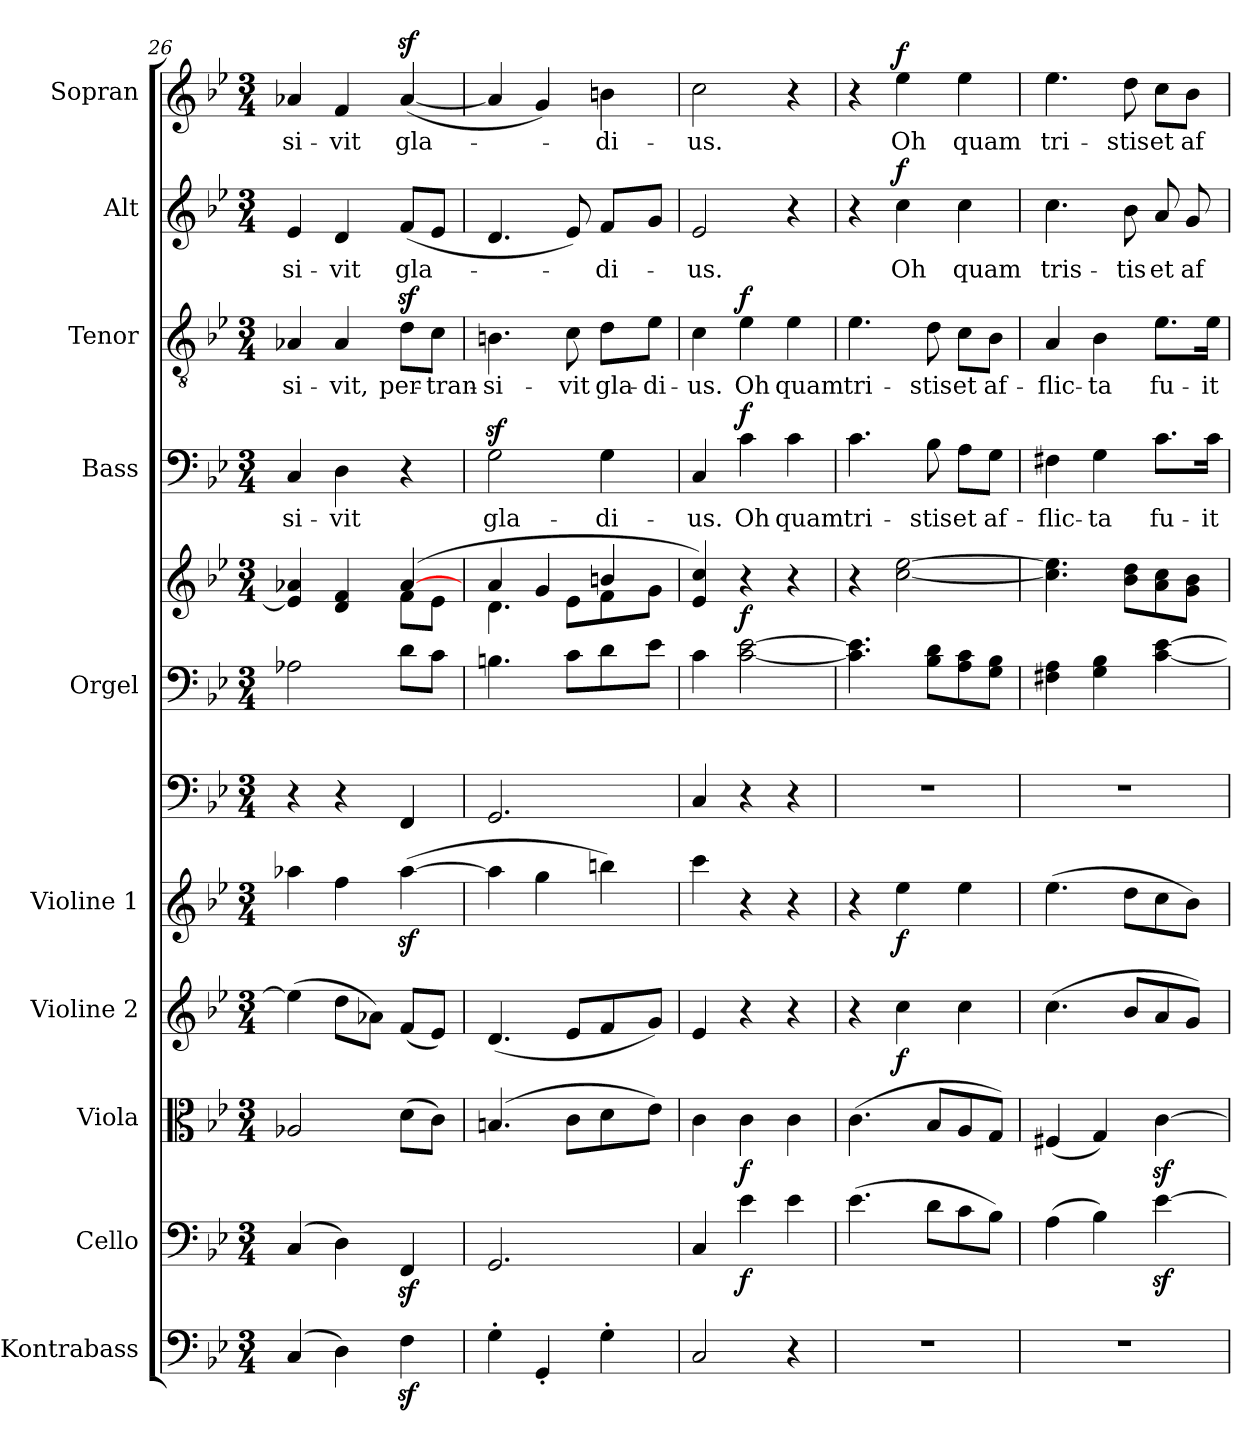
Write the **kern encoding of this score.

**kern	**kern	**dynam	**kern	**dynam	**kern	**dynam	**kern	**dynam	**kern	**kern	**kern	**dynam	**kern	**text	**dynam	**kern	**text	**dynam	**kern	**text	**dynam	**kern	**text	**dynam
*part11	*part10	*part10	*part9	*part9	*part8	*part8	*part7	*part7	*part6	*part5	*part5	*part5	*part4	*part4	*part4	*part3	*part3	*part3	*part2	*part2	*part2	*part1	*part1	*part1
*staff12	*staff11	*staff11	*staff10	*staff10	*staff9	*staff9	*staff8	*staff8	*staff7	*staff6	*staff5	*staff5/6	*staff4	*staff4	*staff4	*staff3	*staff3	*staff3	*staff2	*staff2	*staff2	*staff1	*staff1	*staff1
*I"Kontrabass	*I"Cello	*	*I"Viola	*	*I"Violine 2	*	*I"Violine 1	*	*	*I"Orgel	*	*	*I"Bass	*	*	*I"Tenor	*	*	*I"Alt	*	*	*I"Sopran	*	*
*I'Kb.	*	*	*I'Vla.	*	*I'Vl. 2	*	*I'Vl. 1	*	*	*I'Org.	*	*	*I'B	*	*	*I'T	*	*	*I'A	*	*	*I'S	*	*
!!LO:PB:g=z
*clefF4	*clefF4	*	*clefC3	*	*clefG2	*	*clefG2	*	*clefF4	*clefF4	*clefG2	*	*clefF4	*	*	*clefGv2	*	*	*clefG2	*	*	*clefG2	*	*
*ITrd7c12	*	*	*	*	*	*	*	*	*	*	*	*	*	*	*	*	*	*	*	*	*	*	*	*
*k[b-e-]	*k[b-e-]	*	*k[b-e-]	*	*k[b-e-]	*	*k[b-e-]	*	*k[b-e-]	*k[b-e-]	*k[b-e-]	*	*k[b-e-]	*	*	*k[b-e-]	*	*	*k[b-e-]	*	*	*k[b-e-]	*	*
*B-:	*B-:	*	*B-:	*	*B-:	*	*B-:	*	*B-:	*B-:	*B-:	*	*B-:	*	*	*B-:	*	*	*B-:	*	*	*B-:	*	*
*M3/4	*M3/4	*	*M3/4	*	*M3/4	*	*M3/4	*	*M3/4	*M3/4	*M3/4	*	*M3/4	*	*	*M3/4	*	*	*M3/4	*	*	*M3/4	*	*
=26	=26	=26	=26	=26	=26	=26	=26	=26	=26	=26	=26	=26	=26	=26	=26	=26	=26	=26	=26	=26	=26	=26	=26	=26
*	*	*	*	*	*	*	*	*	*	*	*^	*	*	*	*	*	*	*	*	*	*	*	*	*
!	!	!	!	!	!	!	!	!	!	!	!	!	!	!	!LO:LY:b	!	!	!LO:LY:b	!	!	!LO:LY:b	!	!	!LO:LY:b	!
(4CC/	(4C/	.	2A-X/	.	(>4ee-\]	.	4aa-X\	.	4r	2A-X\	4e-/] 4a-X/	2ryy	.	4C/	-si-	.	4A-X/	-si-	.	4e-/	-si-	.	4a-X/	-si-	.
!	!	!	!	!	!	!	!	!	!	!	!	!	!	!	!LO:LY:b	!	!	!LO:LY:b	!	!	!LO:LY:b	!	!	!LO:LY:b	!
4DD\)	4D\)	.	.	.	8dd\L	.	4ff\	.	4r	.	4d/ 4f/	.	.	4D\	-vit	.	4A-/	-vit,	.	4d/	-vit	.	4f/	-vit	.
.	.	.	.	.	8a-X\J)	.	.	.	.	.	.	.	.	.	.	.	.	.	.	.	.	.	.	.	.
!	!	!	!	!	!	!	!	!	!	!	!	!	!	!	!	!	!	!LO:LY:b	!	!	!LO:LY:b	!	!	!LO:LY:b	!
4FFz<\	4FFz</	.	(>8d\L	.	(<8f/L	.	(>[4aa-z<\	.	4FF/	8d\L	([>4a-/	8f\L	.	4r	.	.	8dz>\L	per-	.	(<8f/L	gla-	.	([4a-z>/	gla-	.
!	!	!	!	!	!	!	!	!	!	!	!	!	!	!	!	!	!	!LO:LY:b	!	!	!	!	!	!	!
.	.	.	8c\J)	.	8e-/J)	.	.	.	.	8c\J	.	8e-\J	.	.	.	.	8c\J	-tran-	.	8e-/J	.	.	.	.	.
=27	=27	=27	=27	=27	=27	=27	=27	=27	=27	=27	=27	=27	=27	=27	=27	=27	=27	=27	=27	=27	=27	=27	=27	=27	=27
!	!	!	!	!	!	!	!	!	!	!	!	!	!	!	!LO:LY:b	!	!	!LO:LY:b	!	!	!	!	!	!	!
4GG'>\	2.GG/	.	(4.Bn/	.	(<4.d/	.	4aa-\]	.	2.GG/	4.Bn\	4a/	4.d\	.	2Gz>\	gla-	.	4.Bn\	-si-	.	4.d/	.	.	4a-/]	.	.
4GGG'</	.	.	.	.	.	.	4gg\	.	.	.	4g/	.	.	.	.	.	.	.	.	.	.	.	4g/)	.	.
!	!	!	!	!	!	!	!	!	!	!	!	!	!	!	!	!	!	!LO:LY:b	!	!	!	!	!	!	!
.	.	.	8c\L	.	8e-/L	.	.	.	.	8c\L	.	8e-\L	.	.	.	.	8c\	-vit	.	8e-/)	.	.	.	.	.
!	!	!	!	!	!	!	!	!	!	!	!	!	!	!	!LO:LY:b	!	!	!LO:LY:b	!	!	!LO:LY:b	!	!	!LO:LY:b	!
4GG'>\	.	.	8d\	.	8f/	.	4bbn\)	.	.	8d\	4bn/	8f\	.	4G\	-di-	.	8d\L	gla-	.	8f/L	-di-	.	4bn\	-di-	.
!	!	!	!	!	!	!	!	!	!	!	!	!	!	!	!	!	!	!LO:LY:b	!	!	!	!	!	!	!
.	.	.	8e-\J)	.	8g/J)	.	.	.	.	8e-\J	.	8g\J	.	.	.	.	8e-\J	-di-	.	8g/J	.	.	.	.	.
=28	=28	=28	=28	=28	=28	=28	=28	=28	=28	=28	=28	=28	=28	=28	=28	=28	=28	=28	=28	=28	=28	=28	=28	=28	=28
!	!	!	!	!	!	!	!	!	!	!	!	!	!	!	!LO:LY:b	!	!	!LO:LY:b	!	!	!LO:LY:b	!	!	!LO:LY:b	!
*	*	*	*	*	*	*	*	*	*	*	*v	*v	*	*	*	*	*	*	*	*	*	*	*	*	*
2CC/	4C/	.	4c\	.	4e-/	.	4ccc\	.	4C/	4c\	4e-/ 4cc/)	.	4C/	-us.	.	4c\	-us.	.	2e-/	-us.	.	2cc\	-us.	.
!	!	!LO:DY:b	!	!LO:DY:b	!	!	!	!	!	!	!	!LO:DY:b	!	!LO:LY:b	!LO:DY:a	!	!LO:LY:b	!LO:DY:a	!	!	!	!	!	!
.	4e-\	f	4c\	f	4r	.	4r	.	4r	[2c\ [2e-\	4r	f	4c\	Oh	f	4e-\	Oh	f	.	.	.	.	.	.
!	!	!	!	!	!	!	!	!	!	!	!	!	!	!LO:LY:b	!	!	!LO:LY:b	!	!	!	!	!	!	!
4r	4e-\	.	4c\	.	4r	.	4r	.	4r	.	4r	.	4c\	quam	.	4e-\	quam	.	4r	.	.	4r	.	.
=29	=29	=29	=29	=29	=29	=29	=29	=29	=29	=29	=29	=29	=29	=29	=29	=29	=29	=29	=29	=29	=29	=29	=29	=29
!	!	!	!	!	!	!	!	!	!	!	!	!	!	!LO:LY:b	!	!	!LO:LY:b	!	!	!	!	!	!	!
2.r	(>4.e-\	.	(>4.c\	.	4r	.	4r	.	2.r	4.c\] 4.e-\]	4r	.	4.c\	tri-	.	4.e-\	tri-	.	4r	.	.	4r	.	.
!	!	!	!	!	!	!LO:DY:b	!	!LO:DY:b	!	!	!	!	!	!	!	!	!	!	!	!LO:LY:b	!LO:DY:a	!	!LO:LY:b	!LO:DY:a
.	.	.	.	.	4cc\	f	4ee-\	f	.	.	[2cc\ [2ee-\	.	.	.	.	.	.	.	4cc\	Oh	f	4ee-\	Oh	f
!	!	!	!	!	!	!	!	!	!	!	!	!	!	!LO:LY:b	!	!	!LO:LY:b	!	!	!	!	!	!	!
.	8d\L	.	8B-/L	.	.	.	.	.	.	8B-\ 8d\L	.	.	8B-\	-stis	.	8d\	-stis	.	.	.	.	.	.	.
!	!	!	!	!	!	!	!	!	!	!	!	!	!	!LO:LY:b	!	!	!LO:LY:b	!	!	!LO:LY:b	!	!	!LO:LY:b	!
.	8c\	.	8A/	.	4cc\	.	4ee-\	.	.	8A\ 8c\	.	.	8A\L	et	.	8c\L	et	.	4cc\	quam	.	4ee-\	quam	.
!	!	!	!	!	!	!	!	!	!	!	!	!	!	!LO:LY:b	!	!	!LO:LY:b	!	!	!	!	!	!	!
.	8B-\J)	.	8G/J)	.	.	.	.	.	.	8G\ 8B-\J	.	.	8G\J	af-	.	8B-\J	af-	.	.	.	.	.	.	.
=30	=30	=30	=30	=30	=30	=30	=30	=30	=30	=30	=30	=30	=30	=30	=30	=30	=30	=30	=30	=30	=30	=30	=30	=30
!	!	!	!	!	!	!	!	!	!	!	!	!	!	!LO:LY:b	!	!	!LO:LY:b	!	!	!LO:LY:b	!	!	!LO:LY:b	!
2.r	(>4A\	.	(<4F#X/	.	(>4.cc\	.	(>4.ee-\	.	2.r	4F#X\ 4A\	4.cc\] 4.ee-\]	.	4F#X\	-flic-	.	4A/	-flic-	.	4.cc\	tris-	.	4.ee-\	tri-	.
!	!	!	!	!	!	!	!	!	!	!	!	!	!	!LO:LY:b	!	!	!LO:LY:b	!	!	!	!	!	!	!
.	4B-\)	.	4G/)	.	.	.	.	.	.	4G\ 4B-\	.	.	4G\	-ta	.	4B-\	-ta	.	.	.	.	.	.	.
!	!	!	!	!	!	!	!	!	!	!	!	!	!	!	!	!	!	!	!	!LO:LY:b	!	!	!LO:LY:b	!
.	.	.	.	.	8b-/L	.	8dd\L	.	.	.	8b-\ 8dd\L	.	.	.	.	.	.	.	8b-\	-tis	.	8dd\	-stis	.
!	!	!	!	!	!	!	!	!	!	!	!	!	!	!LO:LY:b	!	!	!LO:LY:b	!	!	!LO:LY:b	!	!	!LO:LY:b	!
.	[4e-z<\	.	[4cz<\	.	8a/	.	8cc\	.	.	[4c\ [4e-\	8a\ 8cc\	.	8.c\L	fu-	.	8.e-\L	fu-	.	8a/	et	.	8cc\L	et	.
!	!	!	!	!	!	!	!	!	!	!	!	!	!	!	!	!	!	!	!	!LO:LY:b	!	!	!LO:LY:b	!
.	.	.	.	.	8g/J)	.	8b-\J)	.	.	.	8g\ 8b-\J	.	.	.	.	.	.	.	8g/	af-	.	8b-\J	af-	.
!	!	!	!	!	!	!	!	!	!	!	!	!	!	!LO:LY:b	!	!	!LO:LY:b	!	!	!	!	!	!	!
.	.	.	.	.	.	.	.	.	.	.	.	.	16c\Jk	-it	.	16e-\Jk	-it	.	.	.	.	.	.	.
=	=	=	=	=	=	=	=	=	=	=	=	=	=	=	=	=	=	=	=	=	=	=	=	=
*-	*-	*-	*-	*-	*-	*-	*-	*-	*-	*-	*-	*-	*-	*-	*-	*-	*-	*-	*-	*-	*-	*-	*-	*-
